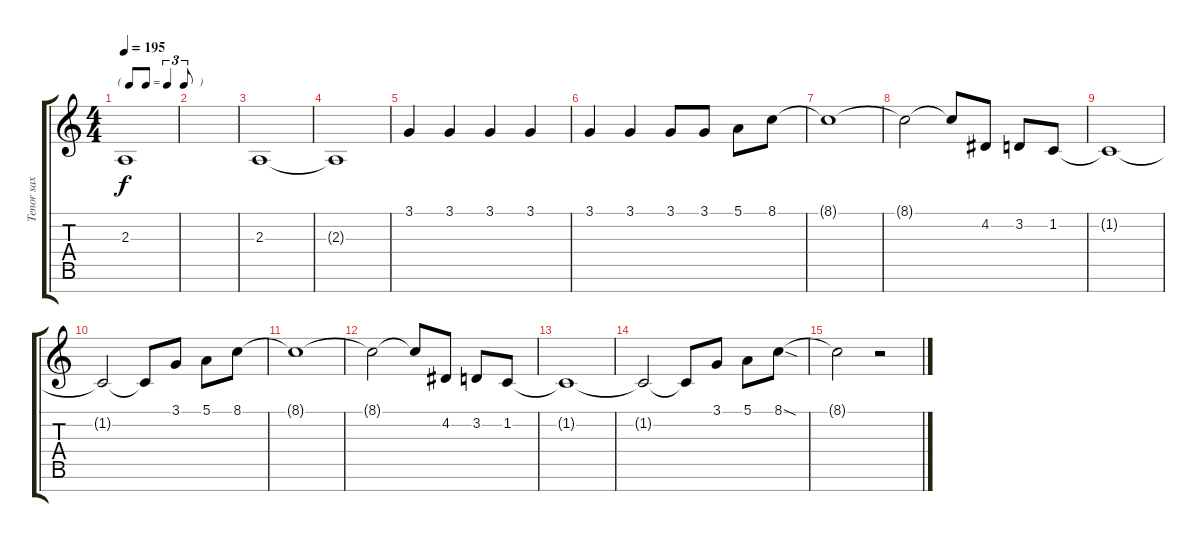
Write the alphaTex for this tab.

\track ("Tenor sax" "Tenor sax") {instrument tenorsax}
\staff {score tabs}
\tuning (E4 B3 G3 D3 A2 E2 B1) {hide}
\ts (4 4)
\tf triplet8th
\tempo 195
\clef g2
\ks c
2.3.1{dy f} |
|
2.3.1 |
2.3{t}.1 |
3.1.4 3.1.4 3.1.4 3.1.4 |
3.1.4 3.1.4 3.1.8 3.1.8 5.1.8 8.1.8 |
8.1{t}.1 |
8.1{t}.2 8.1{t}.8 4.2.8 3.2.8 1.2.8 |
1.2{t}.1 |
1.2{t}.2 1.2{t}.8 3.1.8 5.1.8 8.1.8 |
8.1{t}.1 |
8.1{t}.2 8.1{t}.8 4.2.8 3.2.8 1.2.8 |
1.2{t}.1 |
1.2{t}.2 1.2{t}.8 3.1.8 5.1.8 8.1{sod}.8 |
8.1{t}.2 r.2
